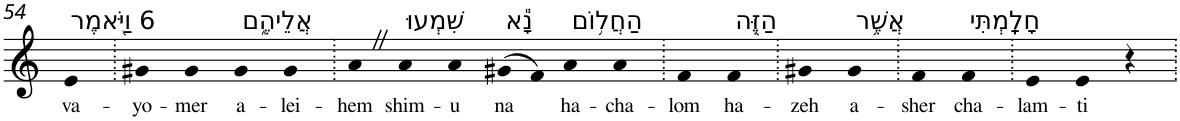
**kern	**text
*part1	*part1
*staff1	*staff1
*I"Piano	*
*I'Pno	*
!!LO:PB:g=z
*clefG2	*
*k[]	*
=54	=54
!LO:TX:a:t=6 וַיֹּ֖אמֶר	!
!	!LO:LY:b
4e	va-
=55.	=55.
!	!LO:LY:b
4g#X	-yo-
!	!LO:LY:b
4g#	-mer
!LO:TX:a:t=אֲלֵיהֶ֑ם	!
!	!LO:LY:b
4g#	a-
!	!LO:LY:b
4g#	-lei-
=56.	=56.
!	!LO:LY:b
4aZ	-hem
!LO:TX:a:t=שִׁמְעוּ	!
!	!LO:LY:b
4a	shim-
!	!LO:LY:b
4a	-u
!LO:TX:a:t=נָ֕א	!
!	!LO:LY:b
(>8g#X	na
8f)	.
!LO:TX:a:t=הַחֲל֥וֹם	!
!	!LO:LY:b
4a	ha-
!	!LO:LY:b
4a	-cha-
=57.	=57.
!	!LO:LY:b
4f	-lom
!LO:TX:a:t=הַזֶּ֖ה	!
!	!LO:LY:b
4f	ha-
=58.	=58.
!	!LO:LY:b
4g#X	-zeh
!LO:TX:a:t=אֲשֶׁ֥ר	!
!	!LO:LY:b
4g#	a-
=59.	=59.
!	!LO:LY:b
4f	-sher
!LO:TX:a:t=חָלָֽמְתִּי	!
!	!LO:LY:b
4f	cha-
=60.	=60.
!	!LO:LY:b
4e	-lam-
!	!LO:LY:b
4e	-ti
4r	.
=.	=.
*-	*-
